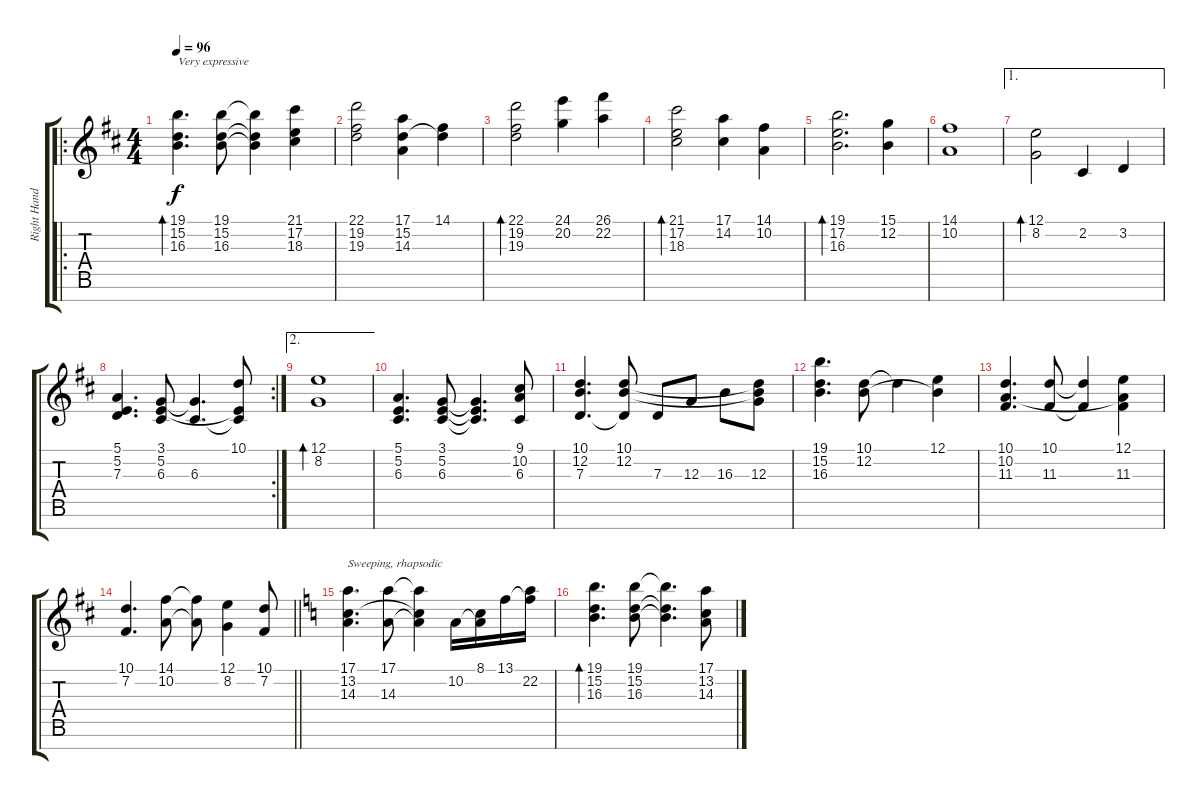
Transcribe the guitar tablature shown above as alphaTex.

\track ("Right Hand" "Right Hand") {instrument acousticgrandpiano}
\staff {score tabs}
\tuning (E4 B3 G3 D3 A2 E2 B1) {hide}
\ro
\ts (4 4)
\tempo 96
\clef g2
\ks d
(19.1 15.2 16.3).4{d bd 240 txt "Very expressive" dy f} (19.1 15.2 16.3).8 (19.1{t} 15.2{t} 16.3{t}).4 (21.1 17.2 18.3).4 |
(22.1 19.2 19.3).2 (17.1 15.2 14.3).4 (14.1 15.2{t}).4 |
(22.1 19.2 19.3).2{bd 240} (24.1 20.2).4 (26.1 22.2).4 |
(21.1 17.2 18.3).2{bd 240} (17.1 14.2).4 (14.1 10.2).4 |
(19.1 17.2 16.3).2{d bd 240} (15.1 12.2).4 |
(14.1 10.2).1 |
\ae 1
(12.1 8.2).2{bd 240} 2.2.4 3.2.4 |
\rc 2
(5.1 5.2 7.3).4{d} (3.1 5.2 6.3).8 (3.1{t} 6.3).4{d} (10.1 5.2{t} 6.3{t}).8 |
\ae 2
(12.1 8.2).1{bd 240} |
(5.1 5.2 6.3).4{d} (3.1 5.2 6.3).8 (3.1{t} 5.2{t} 6.3{t}).4{d} (9.1 10.2 6.3).8 |
(10.1 12.2 7.3).4{d} (10.1 12.2 7.3{t}).8 7.3.8 12.3.8 16.3.8 (10.1{t} 12.2{t} 12.3).8 |
(19.1 15.2 16.3).4{d} (10.1 12.2).8 10.1{t}.4 (12.1 12.2{t}).4 |
(10.1 10.2 11.3).4{d} (10.1 11.3).8 (10.1{t} 11.3{t}).4 (12.1 10.2{t} 11.3).4 |
\barLineRight lightlight
(10.1 7.2).4{d} (14.1 10.2).8 (14.1{t} 10.2{t}).8 (12.1 8.2).4 (10.1 7.2).8 |
\ks c
(17.1 13.2 14.3).4{d txt "Sweeping, rhapsodic"} (17.1 14.3).8 (17.1{t} 13.2{t} 14.3{t}).4 10.2.16 (8.1 10.2{t}).16 13.1.16 (13.1{t} 22.2).16 |
(19.1 15.2 16.3).4{d bd 240} (19.1 15.2 16.3).8 (19.1{t} 15.2{t} 16.3{t}).4{d} (17.1 13.2 14.3).8
